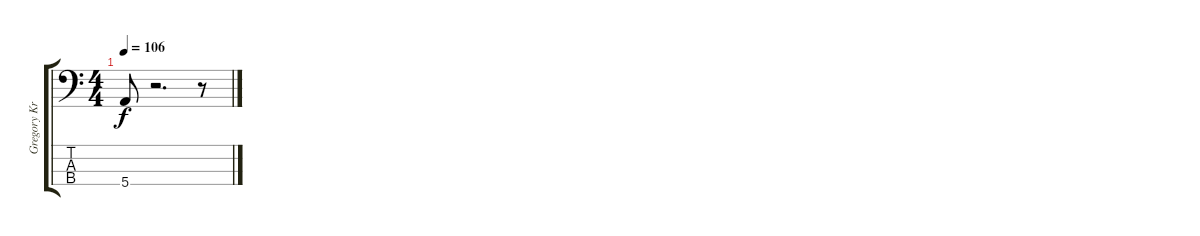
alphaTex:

\track ("Gregory Kriesel - Bass" "Gregory Kr") {instrument electricbassfinger}
\staff {score tabs}
\tuning (G2 D2 A1 E1) {hide}
\ts (4 4)
\tempo 106
\clef f4
\ks c
5.4.8{dy f} r.2{d} r.8
